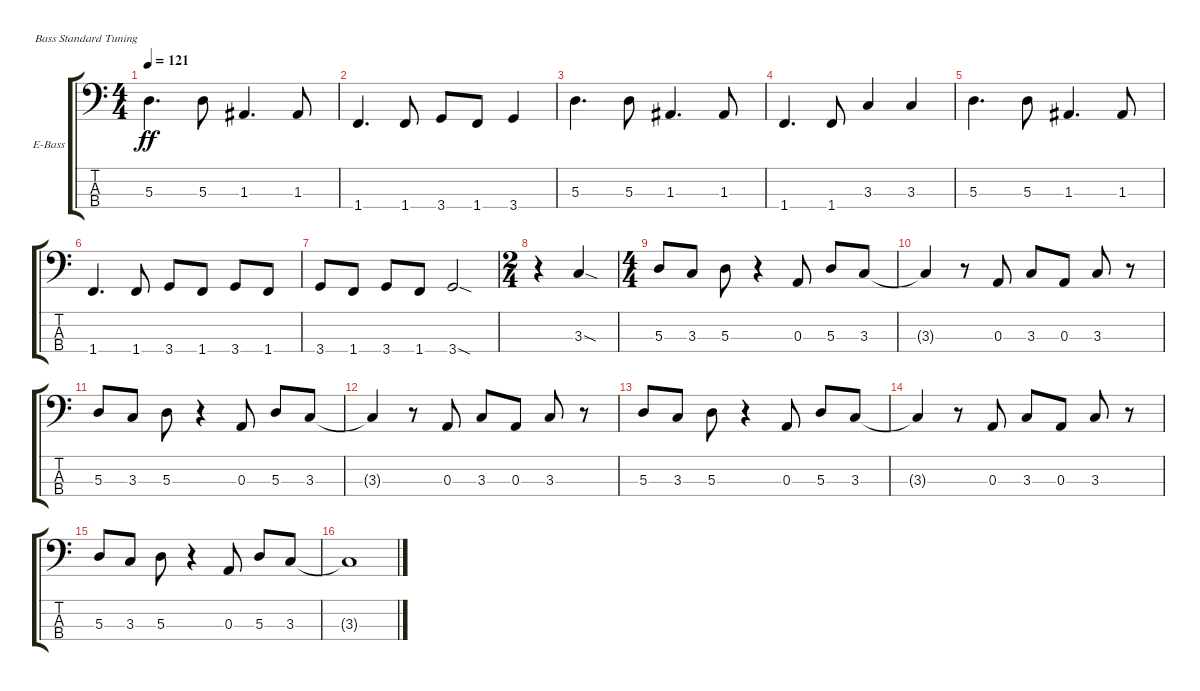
\bracketExtendMode groupsimilarinstruments
\firstSystemTrackNameOrientation horizontal
\otherSystemsTrackNameOrientation horizontal
\track ("Bass" "E-Bass") {instrument electricbassfinger}
\staff {score tabs}
\tuning (G2 D2 A1 E1)
\ts (4 4)
\tempo 121
\clef f4
\ks c
5.3.4{d dy ff} 5.3.8 1.3.4{d} 1.3.8 |
1.4.4{d} 1.4.8 3.4.8 1.4.8 3.4.4 |
5.3.4{d} 5.3.8 1.3.4{d} 1.3.8 |
1.4.4{d} 1.4.8 3.3.4 3.3.4 |
5.3.4{d} 5.3.8 1.3.4{d} 1.3.8 |
1.4.4{d} 1.4.8 3.4.8 1.4.8 3.4.8 1.4.8 |
3.4.8 1.4.8 3.4.8 1.4.8 3.4{sod}.2 |
\ts (2 4)
r.4 3.3{sod}.4 |
\ts (4 4)
5.3.8 3.3.8 5.3.8 r.4 0.3.8 5.3.8 3.3.8 |
3.3{t}.4 r.8 0.3.8 3.3.8 0.3.8 3.3.8 r.8 |
5.3.8 3.3.8 5.3.8 r.4 0.3.8 5.3.8 3.3.8 |
3.3{t}.4 r.8 0.3.8 3.3.8 0.3.8 3.3.8 r.8 |
5.3.8 3.3.8 5.3.8 r.4 0.3.8 5.3.8 3.3.8 |
3.3{t}.4 r.8 0.3.8 3.3.8 0.3.8 3.3.8 r.8 |
5.3.8 3.3.8 5.3.8 r.4 0.3.8 5.3.8 3.3.8 |
3.3{t}.1
